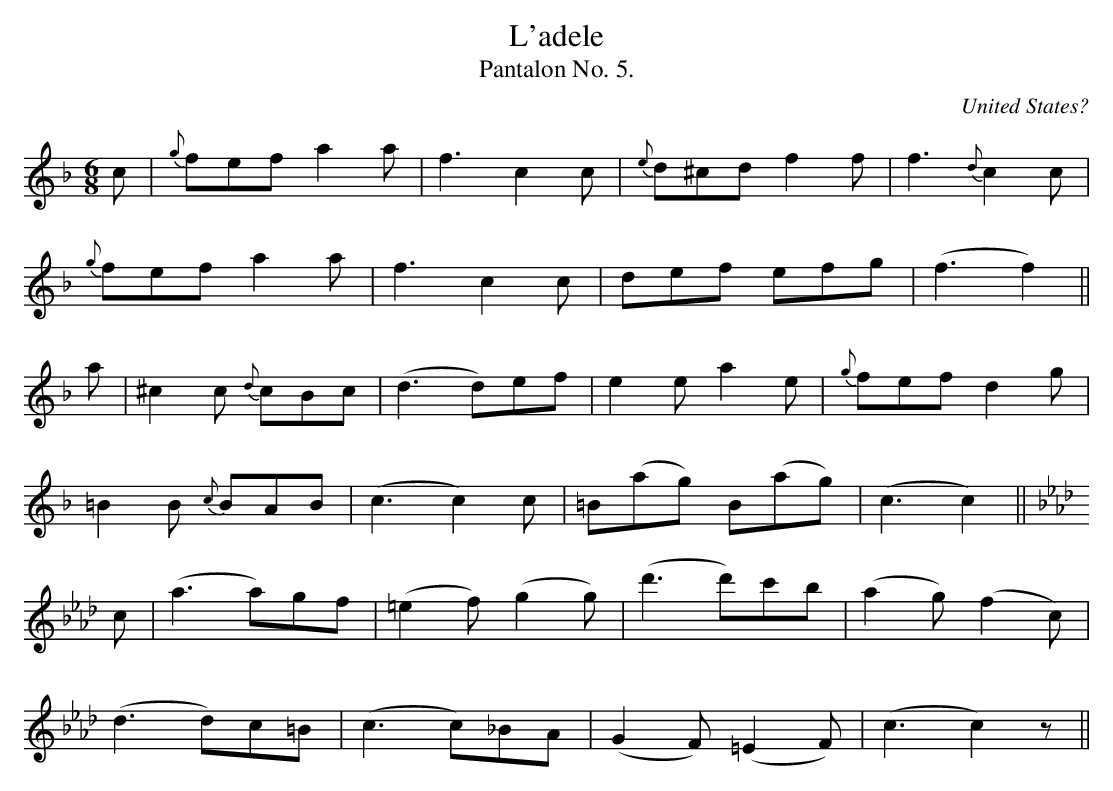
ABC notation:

X:1
T:L'adele
T:Pantalon No. 5.
M:6/8
L:1/8
O:United States?
K:F
c|{g}fef a2a|f3 c2 c|{e}d^cd f2f|f3 {d}c2c|
{g}fef a2a|f3 c2c|def efg|(f3 f2)||
a|^c2c {d}cBc|(d3 d)ef|e2e a2e|{g}fef d2g|
=B2B {c}BAB|(c3 c2)c|=B(ag) B(ag)|(c3 c2)||
K:Ab
c|(a3 a)gf|(=e2f) (g2g)|(d'3 d')c'b|(a2g) (f2c)|
(d3 d)c=B|(c3 c)_BA|(G2F) (=E2F)|(c3 c2)z||
